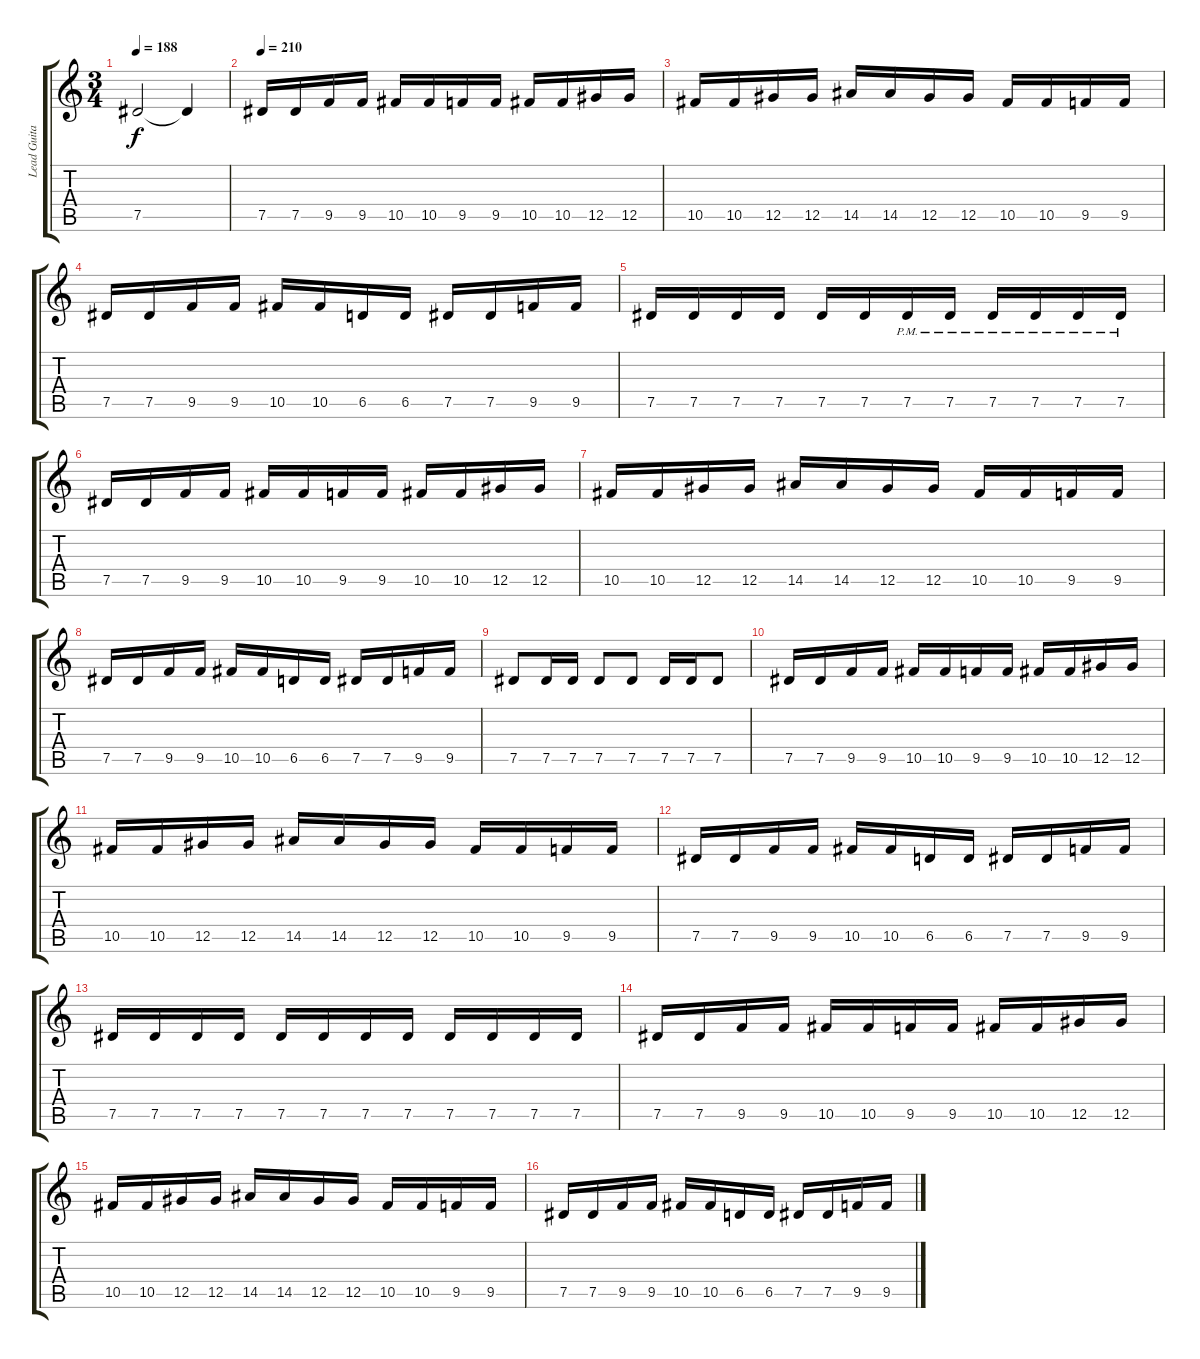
\track ("Lead Guitar" "Lead Guita") {instrument distortionguitar}
\staff {score tabs}
\tuning (Eb4 Bb3 Gb3 Db3 Ab2 Eb2) {hide}
\ts (3 4)
\tempo 188
\clef g2
\ks c
7.5.2{dy f} 7.5{t}.4 |
\tempo 210
7.5.16 7.5.16 9.5.16 9.5.16 10.5.16 10.5.16 9.5.16 9.5.16 10.5.16 10.5.16 12.5.16 12.5.16 |
10.5.16 10.5.16 12.5.16 12.5.16 14.5.16 14.5.16 12.5.16 12.5.16 10.5.16 10.5.16 9.5.16 9.5.16 |
7.5.16 7.5.16 9.5.16 9.5.16 10.5.16 10.5.16 6.5.16 6.5.16 7.5.16 7.5.16 9.5.16 9.5.16 |
7.5.16 7.5.16 7.5.16 7.5.16 7.5.16 7.5.16 7.5{pm}.16 7.5{pm}.16 7.5{pm}.16 7.5{pm}.16 7.5{pm}.16 7.5{pm}.16 |
7.5.16 7.5.16 9.5.16 9.5.16 10.5.16 10.5.16 9.5.16 9.5.16 10.5.16 10.5.16 12.5.16 12.5.16 |
10.5.16 10.5.16 12.5.16 12.5.16 14.5.16 14.5.16 12.5.16 12.5.16 10.5.16 10.5.16 9.5.16 9.5.16 |
7.5.16 7.5.16 9.5.16 9.5.16 10.5.16 10.5.16 6.5.16 6.5.16 7.5.16 7.5.16 9.5.16 9.5.16 |
7.5.8 7.5.16 7.5.16 7.5.8 7.5.8 7.5.16 7.5.16 7.5.8 |
7.5.16 7.5.16 9.5.16 9.5.16 10.5.16 10.5.16 9.5.16 9.5.16 10.5.16 10.5.16 12.5.16 12.5.16 |
10.5.16 10.5.16 12.5.16 12.5.16 14.5.16 14.5.16 12.5.16 12.5.16 10.5.16 10.5.16 9.5.16 9.5.16 |
7.5.16 7.5.16 9.5.16 9.5.16 10.5.16 10.5.16 6.5.16 6.5.16 7.5.16 7.5.16 9.5.16 9.5.16 |
7.5.16 7.5.16 7.5.16 7.5.16 7.5.16 7.5.16 7.5.16 7.5.16 7.5.16 7.5.16 7.5.16 7.5.16 |
7.5.16 7.5.16 9.5.16 9.5.16 10.5.16 10.5.16 9.5.16 9.5.16 10.5.16 10.5.16 12.5.16 12.5.16 |
10.5.16 10.5.16 12.5.16 12.5.16 14.5.16 14.5.16 12.5.16 12.5.16 10.5.16 10.5.16 9.5.16 9.5.16 |
7.5.16 7.5.16 9.5.16 9.5.16 10.5.16 10.5.16 6.5.16 6.5.16 7.5.16 7.5.16 9.5.16 9.5.16
